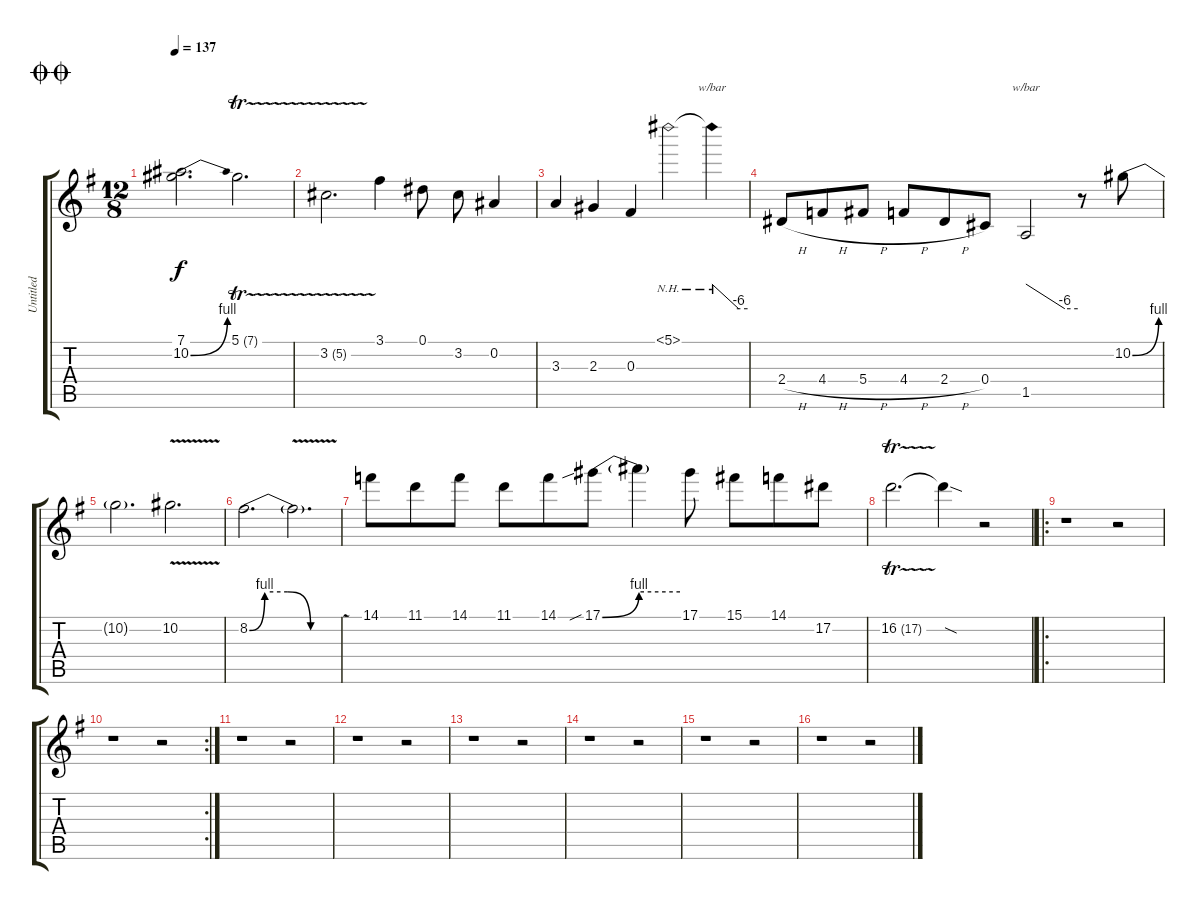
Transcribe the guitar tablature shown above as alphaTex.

\track ("Untitled" "Untitled") {instrument distortionguitar}
\staff {score tabs}
\tuning (Eb4 Bb3 Gb3 Db3 Ab2 Eb2) {hide}
\ts (12 8)
\jump doublecoda
\tempo 137
\clef g2
\ks g
(7.1 10.2{be (bend 0 0 60 4)}).2{d dy f} 5.1{tr (7 32)}.2{d} |
3.2{tr (5 32)}.2{d} 3.1.4 0.1.8 3.2.8 0.2.4 |
3.3.4 2.3.4 0.3.4 5.1{nh}.2 5.1{nh t}.4{tbe (custom default 0 0 45 -24 60 -24)} |
2.4{h}.8 4.4{h}.8 5.4{h}.8 4.4{h}.8 2.4{h}.8 0.4.8 1.5.2{tbe (custom default 0 0 45 -24 60 -24)} r.8 10.2{be (bend 0 0 60 4)}.8 |
10.2{be (hold 40 0 60 0) t}.2{d} 10.2{v}.2{d} |
8.2{be (custom 0 0 10 4 25 4 40 0 60 0)}.2{d} 8.2{v t}.2{d} |
14.1.8 11.1.8 14.1.8 11.1.8 14.1.8 17.1{be (bend 0 0 60 4) sib}.8 17.1{be (hold 0 4 60 4) t}.4 17.1.8 15.1.8 14.1.8 17.2.8 |
16.2{tr (17 32)}.2{d} 16.2{sod t}.4 r.2 |
\ro
r.1 r.2 |
\rc 2
r.1 r.2 |
r.1 r.2 |
r.1 r.2 |
r.1 r.2 |
r.1 r.2 |
r.1 r.2 |
r.1 r.2
